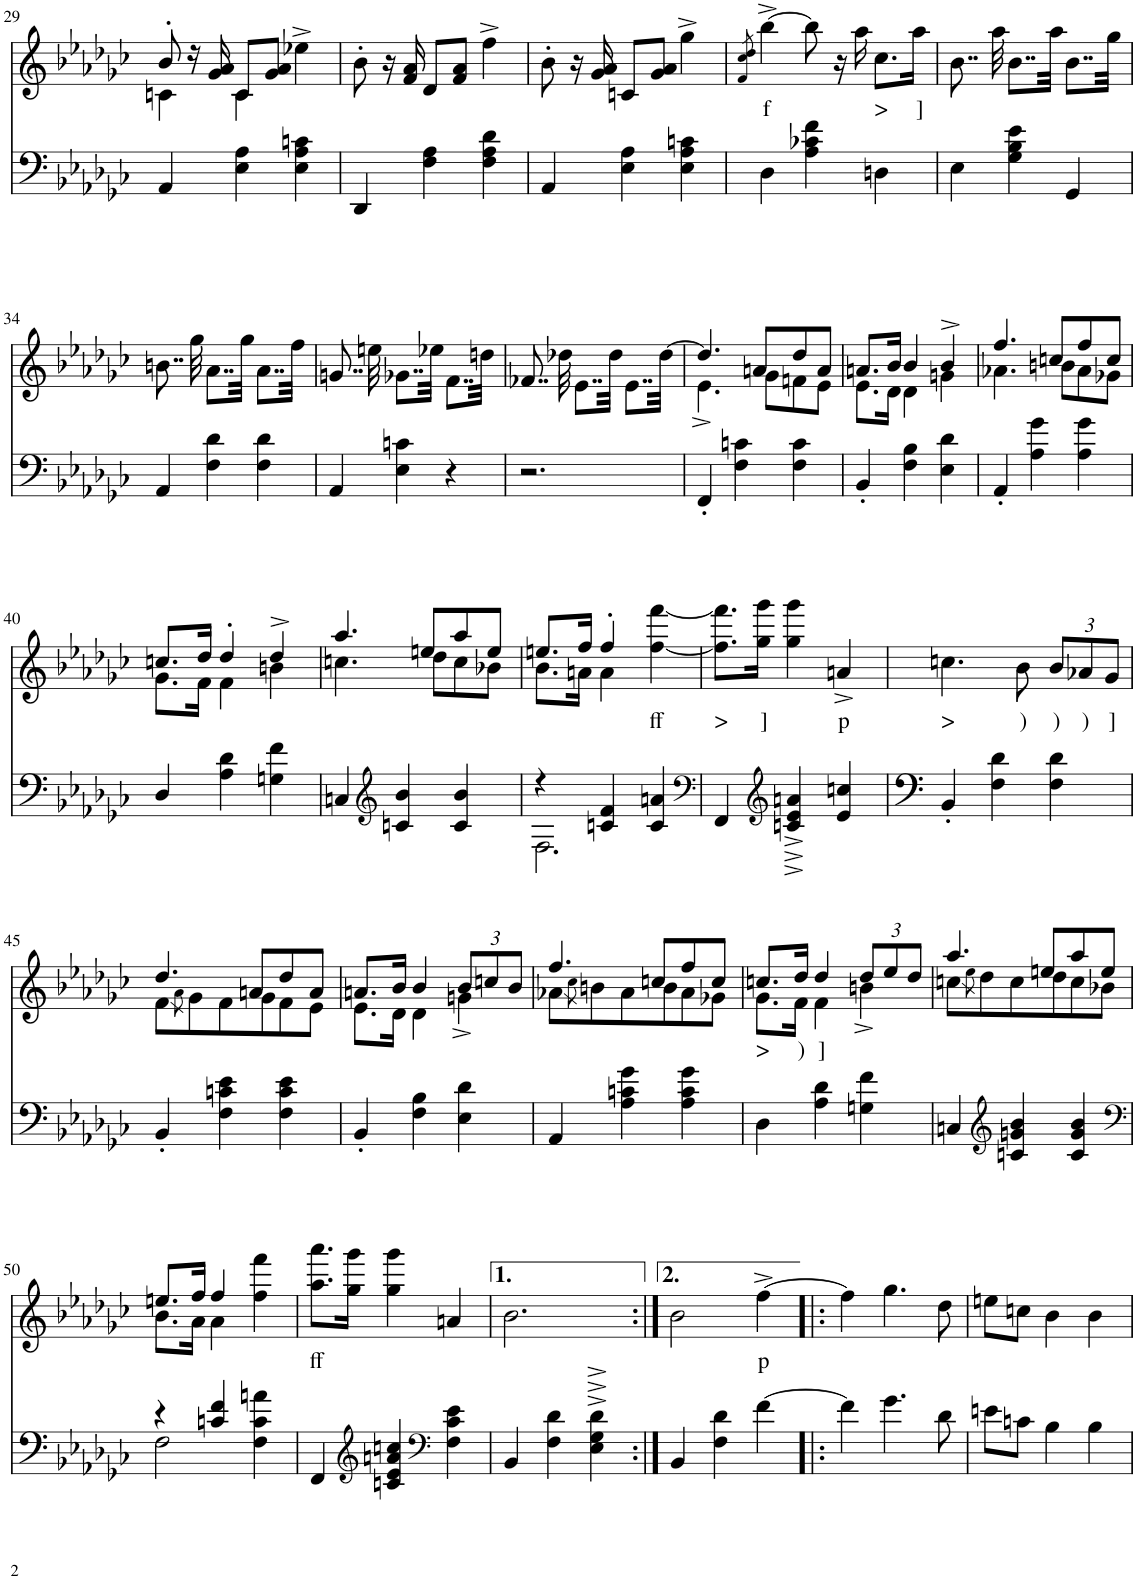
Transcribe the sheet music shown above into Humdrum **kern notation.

**kern	**kern	**text
*part2	*part1	*part1
*staff2	*staff1	*staff1
*I"piano	*I"piano	*
*I'Pno	*I'Pno	*
!!LO:PB:g=z
*clefF4	*clefG2	*
*k[b-e-a-d-g-c-]	*k[b-e-a-d-g-c-]	*
*e-:	*e-:	*
*M3/4	*M3/4	*
=29	=29	=29
*	*^	*
4AA-/	8b-'/	4cn\	.
.	16r	.	.
.	16g-/ 16a-/	.	.
4E-\ 4A-\	8c/L	4c\	.
.	8g-/ 8a-/J	.	.
4E-\ 4A-\ 4cn\	4ee-X^\	4ryy	.
*	*v	*v	*
=30	=30	=30
4DD-/	8b-'\	.
.	16r	.
.	16f/ 16a-/	.
4F\ 4A-\	8d-/L	.
.	8f/ 8a-/J	.
4F\ 4A-\ 4d-\	4ff^\	.
=31	=31	=31
4AA-/	8b-'\	.
.	16r	.
.	16g-/ 16a-/	.
4E-\ 4A-\	8cn/L	.
.	8g-/ 8a-/J	.
4E-\ 4A-\ 4cn\	4gg-^\	.
=32	=32	=32
.	8qf/ 8qcc-/ 8qdd-/	.
!	!	!LO:LY:b
4D-\	[4bb-^\	f
4A-\ 4c-X\ 4f\	8bb-\]	.
.	16r	.
.	16aa-\	.
!	!	!LO:LY:b
4Dn\	8.cc-\L	>
!	!	!LO:LY:b
.	16aa-\Jk	]
=33	=33	=33
4E-\	8..b-\	.
.	32aa-\	.
4G-\ 4B-\ 4e-\	8..b-\L	.
.	32aa-\Jkk	.
4GG-/	8..b-\L	.
.	32gg-\Jkk	.
!!LO:LB:g=z
=34	=34	=34
4AA-/	8..bn\	.
.	32gg-\	.
4F\ 4d-\	8..a-\L	.
.	32gg-\Jkk	.
4F\ 4d-\	8..a-\L	.
.	32ff\Jkk	.
=35	=35	=35
4AA-/	8..gn/	.
.	32een\	.
4E-\ 4cn\	8..g-X\L	.
.	32ee-X\Jkk	.
4r	8..f\L	.
.	32ddn\Jkk	.
=36	=36	=36
2.r	8..f-X/	.
.	32dd-X\	.
.	8..e-\L	.
.	32dd-\Jkk	.
.	8..e-\L	.
.	[32dd-\Jkk	.
=37	=37	=37
*	*^	*
4FF'/	4.dd-/]	4.e-^\	.
4F\ 4cn\	.	.	.
.	8an/L	8g-\L	.
4F\ 4c\	8dd-/	8fn\	.
.	8a/J	8e-\J	.
=38	=38	=38	=38
4BB-'/	8.an/L	8.e-\L	.
.	16b-/Jk	16d-\Jk	.
4F\ 4B-\	4b-/	4d-\	.
4E-\ 4d-\	4b-^/	4gn\	.
=39	=39	=39	=39
4AA-'/	4.ff/	4.a-X\	.
4A-\ 4g-\	.	.	.
.	8ccn/L	8bn\L	.
4A-\ 4g-\	8ff/	8a-\	.
.	8cc/J	8g-X\J	.
!!LO:LB:g=z	!!
=40	=40	=40	=40
4D-/	8.ccn/L	8.g-\L	.
.	16dd-/Jk	16f\Jk	.
4A-\ 4d-\	4dd-'/	4f\	.
4Gn\ 4f\	4dd-^/	4bn\	.
=41	=41	=41	=41
4Cn/	4.aa-/	4.ccn\	.
*clefG2	*	*	*
4cn/ 4b-/	.	.	.
.	8een/L	8dd-\L	.
4c/ 4b-/	8aa-/	8cc\	.
.	8ee/J	8b-X\J	.
=42	=42	=42	=42
*^	*	*	*
4r	2.F\	8.een/L	8.b-\L	.
.	.	16ff/Jk	16an\Jk	.
4cn/ 4f/	.	4ff'/	4a\	.
!	!	!	!	!LO:LY:b
4c/ 4an/	.	4ryy	[4ff\ [4fff\	ff
*v	*v	*	*	*
*	*v	*v	*
=43	=43	=43
*clefF4	*	*
*	*^	*
!	!	!	!LO:LY:b
*	*v	*v	*
4FF/	8.ff\] 8.fff\]L	>
!	!	!LO:LY:b
.	16gg-\ 16ggg-\Jk	]
*clefG2	*	*
4cn/^ 4e-/^ 4an/^	4gg-\ 4ggg-\	.
!	!	!LO:LY:b
4e-/ 4ccn/	4an^/	p
=44	=44	=44
!	!	!LO:LY:b
4BB-'/	4.ccn\	>
4F\ 4d-\	.	.
!	!	!LO:LY:b
.	8b-\	)
*	*Xbrackettup	*
!	!	!LO:LY:b
4F\ 4d-\	12b-/L	)
!	!	!LO:LY:b
.	12a-X/	)
!	!	!LO:LY:b
.	12g-/J	]
!!LO:LB:g=z
=45	=45	=45
*	*^	*
4BB-'/	4.dd-/	8f\L	.
.	.	8qa-\	.
.	.	8g-\	.
4F\ 4cn\ 4e-\	.	8f\	.
.	8an/L	8g-\	.
4F\ 4c\ 4e-\	8dd-/	8f\	.
.	8a/J	8e-\J	.
=46	=46	=46	=46
4BB-'/	8.an/L	8.e-\L	.
.	16b-/Jk	16d-\Jk	.
4F\ 4B-\	4b-/	4d-\	.
4E-\ 4d-\	12b-/L	4gn^\	.
.	12ccn/	.	.
.	12b-/J	.	.
=47	=47	=47	=47
4AA-/	4.ff/	8a-X\L	.
.	.	8qcc-\	.
.	.	8bn\	.
4A-\ 4cn\ 4g-\	.	8a-\	.
.	8ccn/L	8b\	.
4A-\ 4c\ 4g-\	8ff/	8a-\	.
.	8cc/J	8g-X\J	.
=48	=48	=48	=48
!	!	!	!LO:LY:b
4D-\	8.ccn/L	8.g-\L	>
!	!	!	!LO:LY:b
.	16dd-/Jk	16f\Jk	)
!	!	!	!LO:LY:b
4A-\ 4d-\	4dd-/	4f\	]
4Gn\ 4f\	12dd-/L	4bn^\	.
.	12ee-/	.	.
.	12dd-/J	.	.
=49	=49	=49	=49
4Cn/	4.aa-/	8ccn\L	.
.	.	8qee-\	.
.	.	8dd-\	.
*clefG2	*	*	*
4cn/ 4gn/ 4b-/	.	8cc\	.
.	8een/L	8dd-\	.
4c/ 4g/ 4b-/	8aa-/	8cc\	.
.	8ee/J	8b-X\J	.
!!LO:LB:g=z	!!
=50	=50	=50	=50
*clefF4	*	*	*
*^	*	*	*
4r	2F\	8.een/L	8.b-\L	.
.	.	16ff/Jk	16a-\Jk	.
4cn/ 4f/	.	4ff/	4a-\	.
4ryy	4F\ 4c\ 4an\	4ryy	4ff\ 4fff\	.
=51	=51	=51	=51	=51
!	!	!	!	!LO:LY:b
*v	*v	*	*	*
*	*v	*v	*
4FF/	8.aa-\ 8.aaa-\L	ff
.	16gg-\ 16ggg-\Jk	.
*clefG2	*	*
4cn/ 4e-/ 4an/ 4ccn/	4gg-\ 4ggg-\	.
*clefF4	*	*
4F\ 4c\ 4e-\	4an/	.
=52	=52	=52
4BB-/	2.b-\	.
4F\ 4d-\	.	.
4E-\^ 4G-\^ 4d-\^	.	.
=52X1:|!	=52X1:|!	=52X1:|!
4BB-/	2b-\	.
4F\ 4d-\	.	.
!	!	!LO:LY:b
[4f\	[4ff^\	p
=53!|:	=53!|:	=53!|:
4f\]	4ff\]	.
4.g-\	4.gg-\	.
8d-\	8dd-\	.
=54	=54	=54
8en\L	8een\L	.
8cn\J	8ccn\J	.
4B-\	4b-\	.
4B-\	4b-\	.
=	=	=
*-	*-	*-
